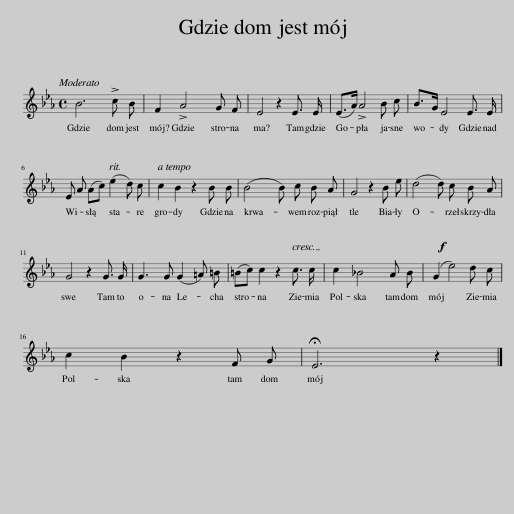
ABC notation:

X:1
L:1/8
Q:1/4=120
M:4/4
I:linebreak $
K:Eb
V:1 treble
V:1
 B6 !>!c B | F2 !>!A4 G F | E4 z2 E3/2 E/ | (E>A) !>!A4 B c | B>G E4 E3/2 E/ |$ %5
 E A (Ac)[Q:1/4=160] (e2 d) c |[Q:1/4=160] c2 B2 z2 B B | (B4 B) c B A | G4 z2 B e | (d4 d) c B A |$ %10
 G4 z2 G3/2 G/ | G3 G (G2 =A) =B | (=Bc) c2 z2 c3/2 c/ | c2 _B4 A B |!f! (G2 e4) d c |$ %15
 c2 B2 z2 F G | !fermata!E6 z2 |] %17
